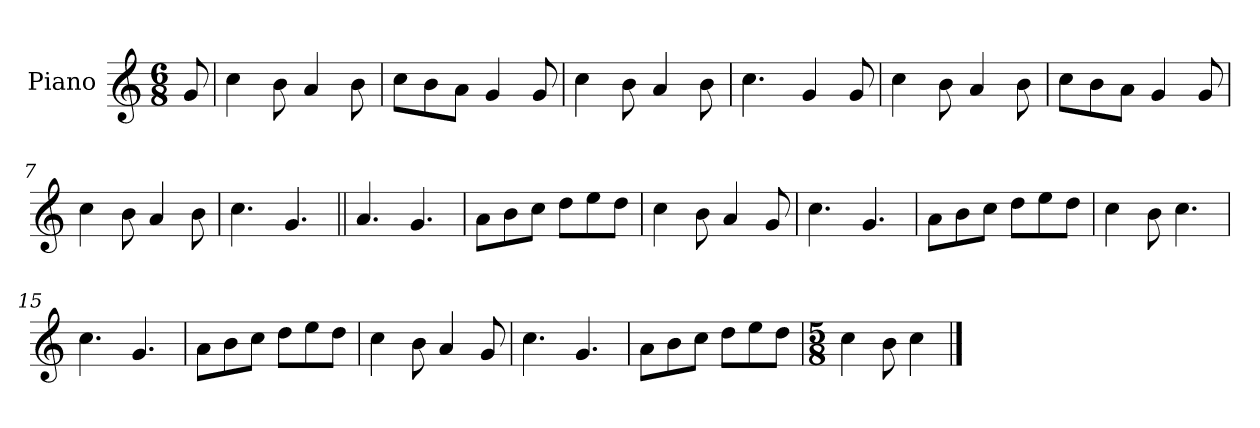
**kern
*part1
*staff1
*I"Piano
*I'Pno.
*clefG2
*k[]
*M6/8
=
8g/
=1
4cc\
8b\
4a/
8b\
=2
8cc\L
8b\
8a\J
4g/
8g/
=3
4cc\
8b\
4a/
8b\
=4
4.cc\
4g/
8g/
=5
4cc\
8b\
4a/
8b\
=6
8cc\L
8b\
8a\J
4g/
8g/
=7
4cc\
8b\
4a/
8b\
=8
4.cc\
4.g/
=9||
4.a/
4.g/
!!LO:LB:g=z
=10
8a\L
8b\
8cc\J
8dd\L
8ee\
8dd\J
=11
4cc\
8b\
4a/
8g/
=12
4.cc\
4.g/
=13
8a\L
8b\
8cc\J
8dd\L
8ee\
8dd\J
=14
4cc\
8b\
4.cc\
=15
4.cc\
4.g/
=16
8a\L
8b\
8cc\J
8dd\L
8ee\
8dd\J
=17
4cc\
8b\
4a/
8g/
=18
4.cc\
4.g/
!!LO:LB:g=z
=19
8a\L
8b\
8cc\J
8dd\L
8ee\
8dd\J
=20
*M5/8
4cc\
8b\
4cc\
==
*-
